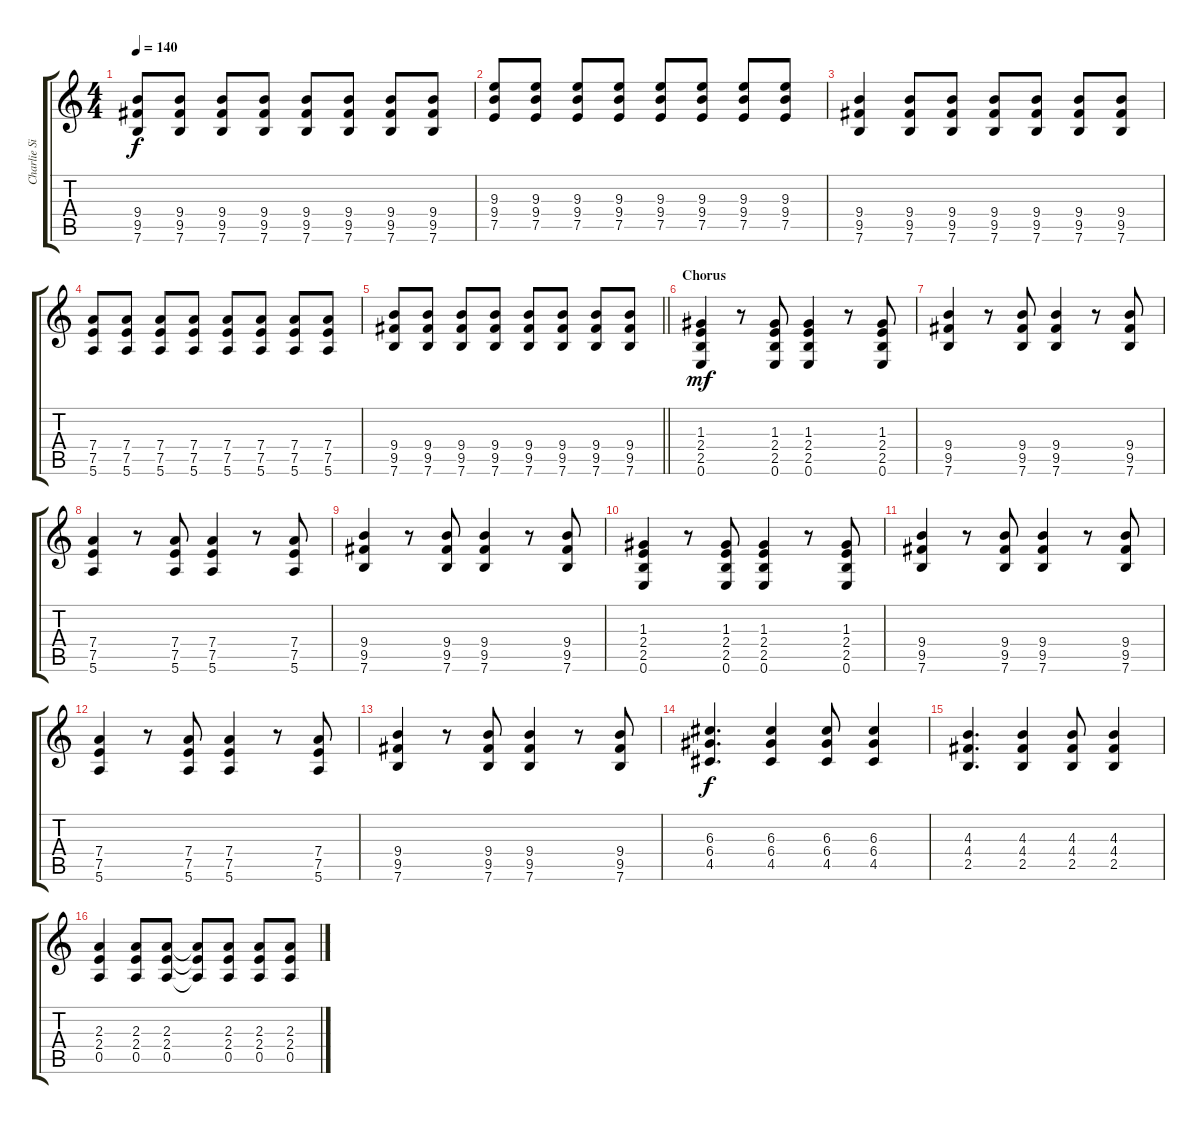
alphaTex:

\track ("Charlie Simpson" "Charlie Si") {instrument distortionguitar}
\staff {score tabs}
\tuning (E4 B3 G3 D3 A2 E2) {hide}
\ts (4 4)
\tempo 140
\clef g2
\ks c
(9.4 9.5 7.6).8{dy f} (9.4 9.5 7.6).8 (9.4 9.5 7.6).8 (9.4 9.5 7.6).8 (9.4 9.5 7.6).8 (9.4 9.5 7.6).8 (9.4 9.5 7.6).8 (9.4 9.5 7.6).8 |
(9.3 9.4 7.5).8 (9.3 9.4 7.5).8 (9.3 9.4 7.5).8 (9.3 9.4 7.5).8 (9.3 9.4 7.5).8 (9.3 9.4 7.5).8 (9.3 9.4 7.5).8 (9.3 9.4 7.5).8 |
(9.4 9.5 7.6).4 (9.4 9.5 7.6).8 (9.4 9.5 7.6).8 (9.4 9.5 7.6).8 (9.4 9.5 7.6).8 (9.4 9.5 7.6).8 (9.4 9.5 7.6).8 |
(7.4 7.5 5.6).8 (7.4 7.5 5.6).8 (7.4 7.5 5.6).8 (7.4 7.5 5.6).8 (7.4 7.5 5.6).8 (7.4 7.5 5.6).8 (7.4 7.5 5.6).8 (7.4 7.5 5.6).8 |
\barLineRight lightlight
(9.4 9.5 7.6).8{volume 4} (9.4 9.5 7.6).8{volume 16} (9.4 9.5 7.6).8 (9.4 9.5 7.6).8 (9.4 9.5 7.6).8 (9.4 9.5 7.6).8 (9.4 9.5 7.6).8 (9.4 9.5 7.6).8 |
\section ("" "Chorus")
(1.3 2.4 2.5 0.6).4{dy mf volume 16 instrument distortionguitar} r.8 (1.3 2.4 2.5 0.6).8 (1.3 2.4 2.5 0.6).4 r.8 (1.3 2.4 2.5 0.6).8 |
(9.4 9.5 7.6).4 r.8 (9.4 9.5 7.6).8 (9.4 9.5 7.6).4 r.8 (9.4 9.5 7.6).8 |
(7.4 7.5 5.6).4 r.8 (7.4 7.5 5.6).8 (7.4 7.5 5.6).4 r.8 (7.4 7.5 5.6).8 |
(9.4 9.5 7.6).4 r.8 (9.4 9.5 7.6).8 (9.4 9.5 7.6).4 r.8 (9.4 9.5 7.6).8 |
(1.3 2.4 2.5 0.6).4{volume 16 instrument distortionguitar} r.8 (1.3 2.4 2.5 0.6).8 (1.3 2.4 2.5 0.6).4 r.8 (1.3 2.4 2.5 0.6).8 |
(9.4 9.5 7.6).4 r.8 (9.4 9.5 7.6).8 (9.4 9.5 7.6).4 r.8 (9.4 9.5 7.6).8 |
(7.4 7.5 5.6).4 r.8 (7.4 7.5 5.6).8 (7.4 7.5 5.6).4 r.8 (7.4 7.5 5.6).8 |
(9.4 9.5 7.6).4 r.8 (9.4 9.5 7.6).8 (9.4 9.5 7.6).4 r.8 (9.4 9.5 7.6).8 |
(6.3 6.4 4.5).4{d dy f} (6.3 6.4 4.5).4 (6.3 6.4 4.5).8 (6.3 6.4 4.5).4 |
(4.3 4.4 2.5).4{d} (4.3 4.4 2.5).4 (4.3 4.4 2.5).8 (4.3 4.4 2.5).4 |
(2.3 2.4 0.5).4 (2.3 2.4 0.5).8 (2.3 2.4 0.5).8 (2.3{t} 2.4{t} 0.5{t}).8 (2.3 2.4 0.5).8 (2.3 2.4 0.5).8 (2.3 2.4 0.5).8
